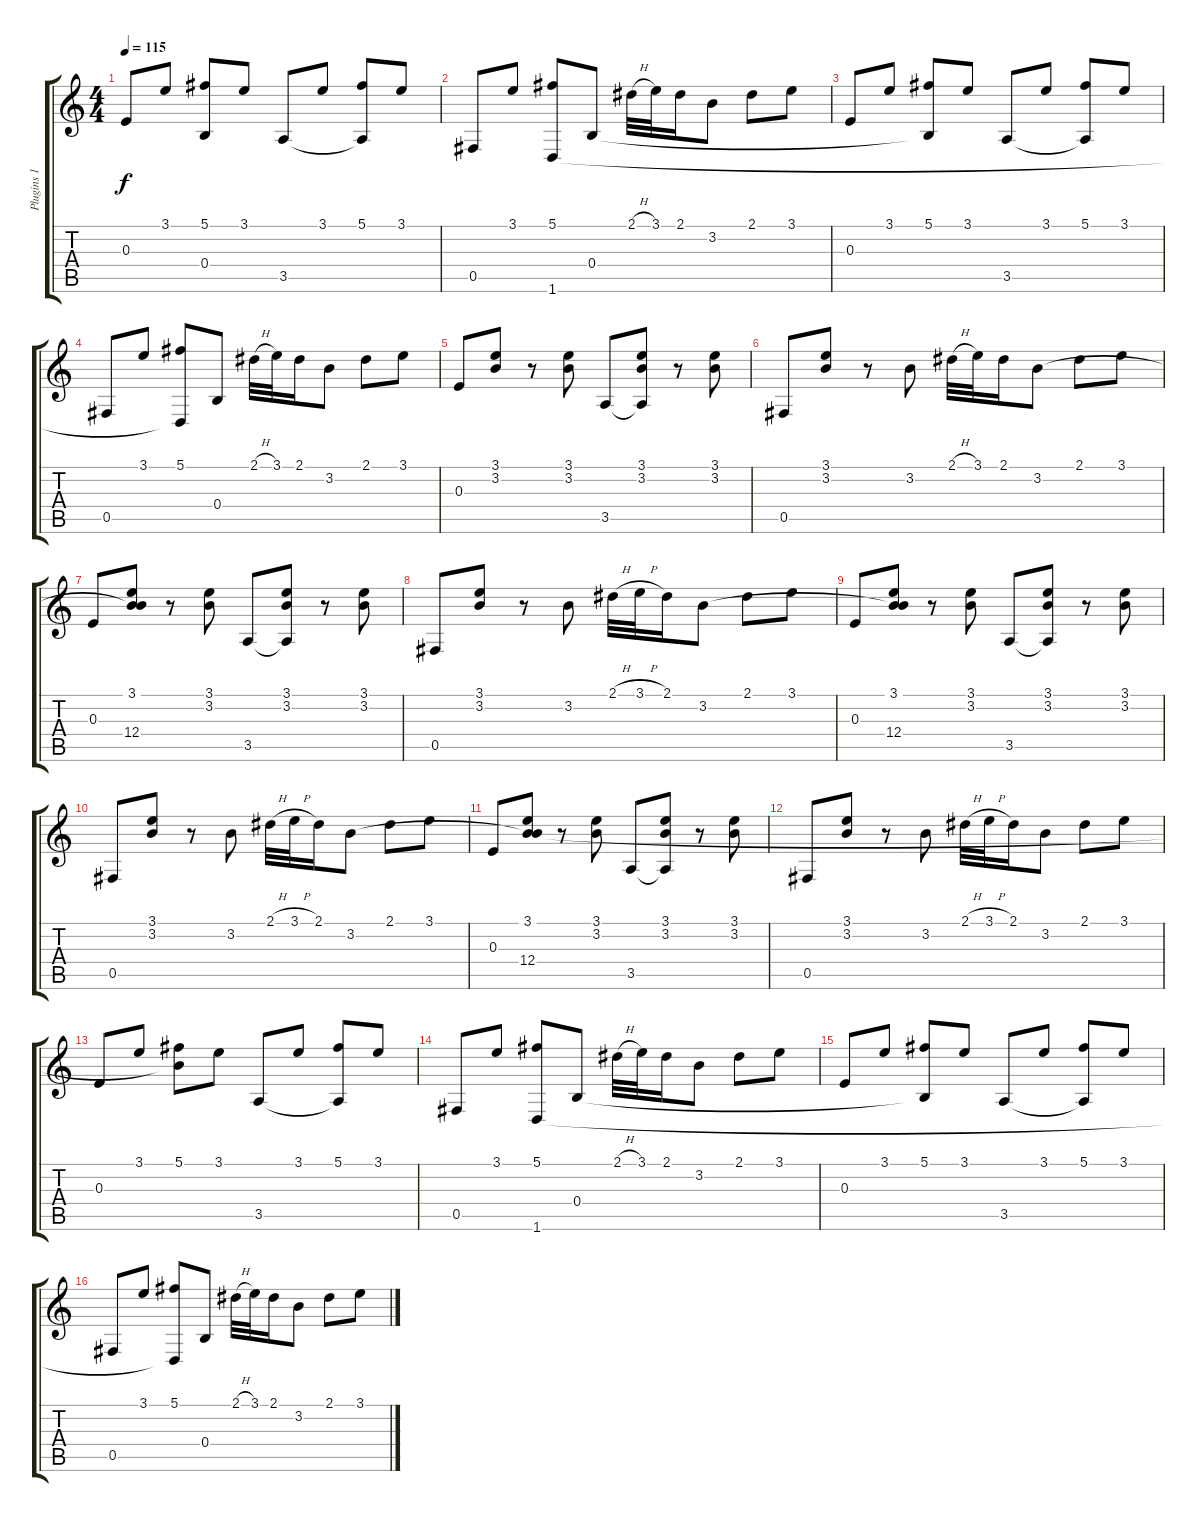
\track ("Plugins 1" "Plugins 1") {instrument acousticguitarsteel}
\staff {score tabs}
\tuning (Db4 Ab3 E3 B2 Gb2 Db2) {hide}
\ts (4 4)
\tempo 115
\clef g2
\ks c
0.3.8{dy f} 3.1.8 (5.1 0.4{t}).8 3.1.8 3.5.8 3.1.8 (5.1 3.5{t}).8 3.1.8 |
0.5.8 3.1.8 (5.1 1.6{t}).8 0.4.8 2.1{h}.32 3.1.32 2.1.16 3.2.8 2.1.8 3.1.8 |
0.3.8 3.1.8 (5.1 0.4{t}).8 3.1.8 3.5.8 3.1.8 (5.1 3.5{t}).8 3.1.8 |
0.5.8 3.1.8 (5.1 1.6{t}).8 0.4.8 2.1{h}.32 3.1.32 2.1.16 3.2.8 2.1.8 3.1.8 |
0.3.8 (3.1 3.2).8 r.8 (3.1 3.2).8 3.5.8 (3.1 3.2 3.5{t}).8 r.8 (3.1 3.2).8 |
0.5.8 (3.1 3.2).8 r.8 3.2.8 2.1{h}.32 3.1.32 2.1.16 3.2.8 2.1.8 3.1.8 |
0.3.8 (3.1 3.2{t} 12.4).8 r.8 (3.1 3.2).8 3.5.8 (3.1 3.2 3.5{t}).8 r.8 (3.1 3.2).8 |
0.5.8 (3.1 3.2).8 r.8 3.2.8 2.1{h}.32 3.1{h}.32 2.1.16 3.2.8 2.1.8 3.1.8 |
0.3.8 (3.1 3.2{t} 12.4).8 r.8 (3.1 3.2).8 3.5.8 (3.1 3.2 3.5{t}).8 r.8 (3.1 3.2).8 |
0.5.8 (3.1 3.2).8 r.8 3.2.8 2.1{h}.32 3.1{h}.32 2.1.16 3.2.8 2.1.8 3.1.8 |
0.3.8 (3.1 3.2{t} 12.4).8 r.8 (3.1 3.2).8 3.5.8 (3.1 3.2 3.5{t}).8 r.8 (3.1 3.2).8 |
0.5.8 (3.1 3.2).8 r.8 3.2.8 2.1{h}.32 3.1{h}.32 2.1.16 3.2.8 2.1.8 3.1.8 |
0.3.8 3.1.8 (5.1 12.4{t}).8 3.1.8 3.5.8 3.1.8 (5.1 3.5{t}).8 3.1.8 |
0.5.8 3.1.8 (5.1 1.6).8 0.4.8 2.1{h}.32 3.1.32 2.1.16 3.2.8 2.1.8 3.1.8 |
0.3.8 3.1.8 (5.1 0.4{t}).8 3.1.8 3.5.8 3.1.8 (5.1 3.5{t}).8 3.1.8 |
0.5.8 3.1.8 (5.1 1.6{t}).8 0.4.8 2.1{h}.32 3.1.32 2.1.16 3.2.8 2.1.8 3.1.8
